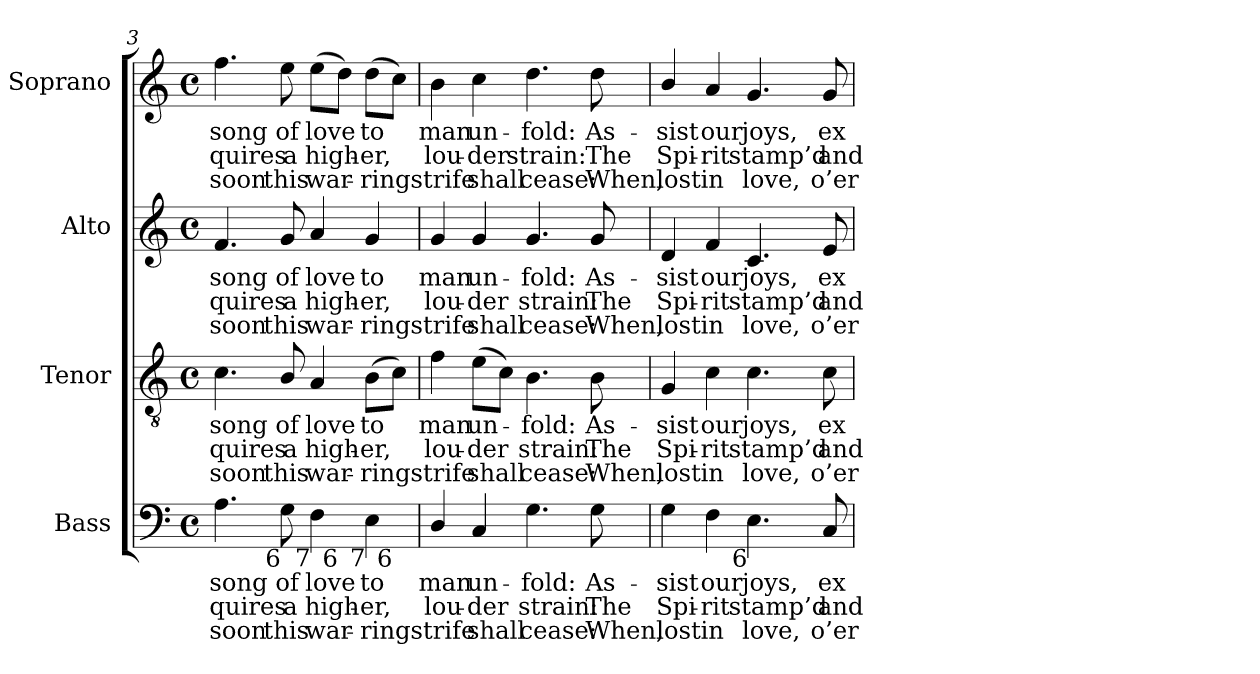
**kern	**text	**text	**text	**kern	**text	**text	**text	**kern	**text	**text	**text	**kern	**text	**text	**text
*part4	*part4	*part4	*part4	*part3	*part3	*part3	*part3	*part2	*part2	*part2	*part2	*part1	*part1	*part1	*part1
*staff4	*staff4	*staff4	*staff4	*staff3	*staff3	*staff3	*staff3	*staff2	*staff2	*staff2	*staff2	*staff1	*staff1	*staff1	*staff1
*I"Bass	*	*	*	*I"Tenor	*	*	*	*I"Alto	*	*	*	*I"Soprano	*	*	*
*I'B.	*	*	*	*I'T.	*	*	*	*I'A.	*	*	*	*I'S.	*	*	*
*clefF4	*	*	*	*clefGv2	*	*	*	*clefG2	*	*	*	*clefG2	*	*	*
*	*	*	*	*ITrd7c12	*	*	*	*	*	*	*	*	*	*	*
*k[]	*	*	*	*k[]	*	*	*	*k[]	*	*	*	*k[]	*	*	*
*C:	*	*	*	*C:	*	*	*	*C:	*	*	*	*C:	*	*	*
*M4/4	*	*	*	*M4/4	*	*	*	*M4/4	*	*	*	*M4/4	*	*	*
*met(c)	*	*	*	*met(c)	*	*	*	*met(c)	*	*	*	*met(c)	*	*	*
=3	=3	=3	=3	=3	=3	=3	=3	=3	=3	=3	=3	=3	=3	=3	=3
!	!LO:LY:b:color=#000000	!LO:LY:b:color=#000000	!LO:LY:b:color=#000000	!	!	!	!	!	!	!	!	!	!	!	!
!	!	!	!	!	!LO:LY:b:color=#000000	!LO:LY:b:color=#000000	!LO:LY:b:color=#000000	!	!	!	!	!	!	!	!
!	!	!	!	!	!	!	!	!	!LO:LY:b:color=#000000	!LO:LY:b:color=#000000	!LO:LY:b:color=#000000	!	!	!	!
!LO:TX:b:rj:t=6	!	!	!	!	!	!	!	!	!	!	!	!	!	!	!
!	!	!	!	!	!	!	!	!	!	!	!	!	!LO:LY:b:color=#000000	!LO:LY:b:color=#000000	!LO:LY:b:color=#000000
*^	*	*	*	*	*	*	*	*	*	*	*	*	*	*	*
*	*^	*	*	*	*	*	*	*	*	*	*	*	*	*	*	*
4.Ai\	2ryy	2..ryy	song	-quires	soon	4.Ci\	song	-quires	soon	4.fi/	song	-quires	soon	4.ffi\	song	-quires	soon
!	!	!	!LO:LY:b:color=#000000	!LO:LY:b:color=#000000	!LO:LY:b:color=#000000	!	!	!	!	!	!	!	!	!	!	!	!
!	!	!	!	!	!	!	!LO:LY:b:color=#000000	!LO:LY:b:color=#000000	!LO:LY:b:color=#000000	!	!	!	!	!	!	!	!
!	!	!	!	!	!	!	!	!	!	!	!LO:LY:b:color=#000000	!LO:LY:b:color=#000000	!LO:LY:b:color=#000000	!	!	!	!
!LO:TX:b:rj:t=6	!	!	!	!	!	!	!	!	!	!	!	!	!	!	!	!	!
!	!	!	!	!	!	!	!	!	!	!	!	!	!	!	!LO:LY:b:color=#000000	!LO:LY:b:color=#000000	!LO:LY:b:color=#000000
8Gi\	.	.	of	a	this	8BBi/	of	a	this	8gi/	of	a	this	8eei\	of	a	this
!	!	!	!LO:LY:b:color=#000000	!LO:LY:b:color=#000000	!LO:LY:b:color=#000000	!	!	!	!	!	!	!	!	!	!	!	!
!	!	!	!	!	!	!	!LO:LY:b:color=#000000	!LO:LY:b:color=#000000	!LO:LY:b:color=#000000	!	!	!	!	!	!	!	!
!	!	!	!	!	!	!	!	!	!	!	!LO:LY:b:color=#000000	!LO:LY:b:color=#000000	!LO:LY:b:color=#000000	!	!	!	!
!LO:TX:b:rj:t=7	!	!	!	!	!	!	!	!	!	!	!	!	!	!	!	!	!
!	!	!	!	!	!	!	!	!	!	!	!	!	!	!	!LO:LY:b:color=#000000	!LO:LY:b:color=#000000	!LO:LY:b:color=#000000
4Fi\	8ryy	.	love	high-	war-	4AAi/	love	high-	war-	4ai/	love	high-	war-	(8eei\L	love	high-	war-
!	!LO:TX:b:rj:t=6	!	!	!	!	!	!	!	!	!	!	!	!	!	!	!	!
.	4.ryy	.	.	.	.	.	.	.	.	.	.	.	.	8ddi\J)	.	.	.
!	!	!	!LO:LY:b:color=#000000	!LO:LY:b:color=#000000	!LO:LY:b:color=#000000	!	!	!	!	!	!	!	!	!	!	!	!
!	!	!	!	!	!	!	!LO:LY:b:color=#000000	!LO:LY:b:color=#000000	!LO:LY:b:color=#000000	!	!	!	!	!	!	!	!
!	!	!	!	!	!	!	!	!	!	!	!LO:LY:b:color=#000000	!LO:LY:b:color=#000000	!LO:LY:b:color=#000000	!	!	!	!
!LO:TX:b:rj:t=7	!	!	!	!	!	!	!	!	!	!	!	!	!	!	!	!	!
!	!	!	!	!	!	!	!	!	!	!	!	!	!	!	!LO:LY:b:color=#000000	!LO:LY:b:color=#000000	!LO:LY:b:color=#000000
4Ei\	.	.	to	-er,	-ring	(8BBi\L	to	-er,	-ring	4gi/	to	-er,	-ring	(8ddi\L	to	-er,	-ring
!	!	!LO:TX:b:rj:t=6	!	!	!	!	!	!	!	!	!	!	!	!	!	!	!
.	.	8ryy	.	.	.	8Ci\J)	.	.	.	.	.	.	.	8cci\J)	.	.	.
*v	*v	*v	*	*	*	*	*	*	*	*	*	*	*	*	*	*	*
=4	=4	=4	=4	=4	=4	=4	=4	=4	=4	=4	=4	=4	=4	=4	=4
*^	*	*	*	*	*	*	*	*	*	*	*	*	*	*	*
*	*^	*	*	*	*	*	*	*	*	*	*	*	*	*	*	*
!	!	!	!LO:LY:b:color=#000000	!LO:LY:b:color=#000000	!LO:LY:b:color=#000000	!	!	!	!	!	!	!	!	!	!	!	!
*v	*v	*v	*	*	*	*	*	*	*	*	*	*	*	*	*	*	*
*^	*	*	*	*	*	*	*	*	*	*	*	*	*	*	*
*	*^	*	*	*	*	*	*	*	*	*	*	*	*	*	*	*
!	!	!	!	!	!	!	!LO:LY:b:color=#000000	!LO:LY:b:color=#000000	!LO:LY:b:color=#000000	!	!	!	!	!	!	!	!
*v	*v	*v	*	*	*	*	*	*	*	*	*	*	*	*	*	*	*
*^	*	*	*	*	*	*	*	*	*	*	*	*	*	*	*
*	*^	*	*	*	*	*	*	*	*	*	*	*	*	*	*	*
!	!	!	!	!	!	!	!	!	!	!	!LO:LY:b:color=#000000	!LO:LY:b:color=#000000	!LO:LY:b:color=#000000	!	!	!	!
*v	*v	*v	*	*	*	*	*	*	*	*	*	*	*	*	*	*	*
*^	*	*	*	*	*	*	*	*	*	*	*	*	*	*	*
*	*^	*	*	*	*	*	*	*	*	*	*	*	*	*	*	*
!LO:TX:b:rj:t=4	!	!	!	!	!	!	!	!	!	!	!	!	!	!	!	!	!
!LO:TX:t=3	!	!	!	!	!	!	!	!	!	!	!	!	!	!	!	!	!
!	!	!	!	!	!	!	!	!	!	!	!	!	!	!	!LO:LY:b:color=#000000	!LO:LY:b:color=#000000	!LO:LY:b:color=#000000
*v	*v	*v	*	*	*	*	*	*	*	*	*	*	*	*	*	*	*
4Di/	man	lou-	strife	4Fi\	man	lou-	strife	4gi/	man	lou-	strife	4bi\	man	lou-	strife
!	!LO:LY:b:color=#000000	!LO:LY:b:color=#000000	!LO:LY:b:color=#000000	!	!	!	!	!	!	!	!	!	!	!	!
!	!	!	!	!	!LO:LY:b:color=#000000	!LO:LY:b:color=#000000	!LO:LY:b:color=#000000	!	!	!	!	!	!	!	!
!	!	!	!	!	!	!	!	!	!LO:LY:b:color=#000000	!LO:LY:b:color=#000000	!LO:LY:b:color=#000000	!	!	!	!
!	!	!	!	!	!	!	!	!	!	!	!	!	!LO:LY:b:color=#000000	!LO:LY:b:color=#000000	!LO:LY:b:color=#000000
4Ci/	un-	-der	shall	(8Ei\L	un-	-der	shall	4gi/	un-	-der	shall	4cci\	un-	-der	shall
.	.	.	.	8Ci\J)	.	.	.	.	.	.	.	.	.	.	.
!	!LO:LY:b:color=#000000	!LO:LY:b:color=#000000	!LO:LY:b:color=#000000	!	!	!	!	!	!	!	!	!	!	!	!
!	!	!	!	!	!LO:LY:b:color=#000000	!LO:LY:b:color=#000000	!LO:LY:b:color=#000000	!	!	!	!	!	!	!	!
!	!	!	!	!	!	!	!	!	!LO:LY:b:color=#000000	!LO:LY:b:color=#000000	!LO:LY:b:color=#000000	!	!	!	!
!	!	!	!	!	!	!	!	!	!	!	!	!	!LO:LY:b:color=#000000	!LO:LY:b:color=#000000	!LO:LY:b:color=#000000
4.Gi\	-fold:	strain:	cease:	4.BBi\	-fold:	strain:	cease:	4.gi/	-fold:	strain:	cease:	4.ddi\	-fold:	strain:	cease:
!	!LO:LY:b:color=#000000	!LO:LY:b:color=#000000	!LO:LY:b:color=#000000	!	!	!	!	!	!	!	!	!	!	!	!
!	!	!	!	!	!LO:LY:b:color=#000000	!LO:LY:b:color=#000000	!LO:LY:b:color=#000000	!	!	!	!	!	!	!	!
!	!	!	!	!	!	!	!	!	!LO:LY:b:color=#000000	!LO:LY:b:color=#000000	!LO:LY:b:color=#000000	!	!	!	!
!	!	!	!	!	!	!	!	!	!	!	!	!	!LO:LY:b:color=#000000	!LO:LY:b:color=#000000	!LO:LY:b:color=#000000
8Gi\	As-	The	When,	8BBi\	As-	The	When,	8gi/	As-	The	When,	8ddi\	As-	The	When,
!!LO:LB:g=z
=5	=5	=5	=5	=5	=5	=5	=5	=5	=5	=5	=5	=5	=5	=5	=5
!	!LO:LY:b:color=#000000	!LO:LY:b:color=#000000	!LO:LY:b:color=#000000	!	!	!	!	!	!	!	!	!	!	!	!
!	!	!	!	!	!LO:LY:b:color=#000000	!LO:LY:b:color=#000000	!LO:LY:b:color=#000000	!	!	!	!	!	!	!	!
!	!	!	!	!	!	!	!	!	!LO:LY:b:color=#000000	!LO:LY:b:color=#000000	!LO:LY:b:color=#000000	!	!	!	!
!	!	!	!	!	!	!	!	!	!	!	!	!	!LO:LY:b:color=#000000	!LO:LY:b:color=#000000	!LO:LY:b:color=#000000
4Gi\	-sist	Spi-	lost	4GGi/	-sist	Spi-	lost	4di/	-sist	Spi-	lost	4bi/	-sist	Spi-	lost
!	!LO:LY:b:color=#000000	!LO:LY:b:color=#000000	!LO:LY:b:color=#000000	!	!	!	!	!	!	!	!	!	!	!	!
!	!	!	!	!	!LO:LY:b:color=#000000	!LO:LY:b:color=#000000	!LO:LY:b:color=#000000	!	!	!	!	!	!	!	!
!	!	!	!	!	!	!	!	!	!LO:LY:b:color=#000000	!LO:LY:b:color=#000000	!LO:LY:b:color=#000000	!	!	!	!
!	!	!	!	!	!	!	!	!	!	!	!	!	!LO:LY:b:color=#000000	!LO:LY:b:color=#000000	!LO:LY:b:color=#000000
4Fi\	our	-rit	in	4Ci\	our	-rit	in	4fi/	our	-rit	in	4ai/	our	-rit	in
!	!LO:LY:b:color=#000000	!LO:LY:b:color=#000000	!LO:LY:b:color=#000000	!	!	!	!	!	!	!	!	!	!	!	!
!	!	!	!	!	!LO:LY:b:color=#000000	!LO:LY:b:color=#000000	!LO:LY:b:color=#000000	!	!	!	!	!	!	!	!
!	!	!	!	!	!	!	!	!	!LO:LY:b:color=#000000	!LO:LY:b:color=#000000	!LO:LY:b:color=#000000	!	!	!	!
!LO:TX:b:rj:t=6	!	!	!	!	!	!	!	!	!	!	!	!	!	!	!
!	!	!	!	!	!	!	!	!	!	!	!	!	!LO:LY:b:color=#000000	!LO:LY:b:color=#000000	!LO:LY:b:color=#000000
4.Ei\	joys,	stamp’d	love,	4.Ci\	joys,	stamp’d	love,	4.ci/	joys,	stamp’d	love,	4.gi/	joys,	stamp’d	love,
!	!LO:LY:b:color=#000000	!LO:LY:b:color=#000000	!LO:LY:b:color=#000000	!	!	!	!	!	!	!	!	!	!	!	!
!	!	!	!	!	!LO:LY:b:color=#000000	!LO:LY:b:color=#000000	!LO:LY:b:color=#000000	!	!	!	!	!	!	!	!
!	!	!	!	!	!	!	!	!	!LO:LY:b:color=#000000	!LO:LY:b:color=#000000	!LO:LY:b:color=#000000	!	!	!	!
!	!	!	!	!	!	!	!	!	!	!	!	!	!LO:LY:b:color=#000000	!LO:LY:b:color=#000000	!LO:LY:b:color=#000000
8Ci/	ex-	and	o’er-	8Ci\	ex-	and	o’er-	8ei/	ex-	and	o’er-	8gi/	ex-	and	o’er-
=	=	=	=	=	=	=	=	=	=	=	=	=	=	=	=
*-	*-	*-	*-	*-	*-	*-	*-	*-	*-	*-	*-	*-	*-	*-	*-
